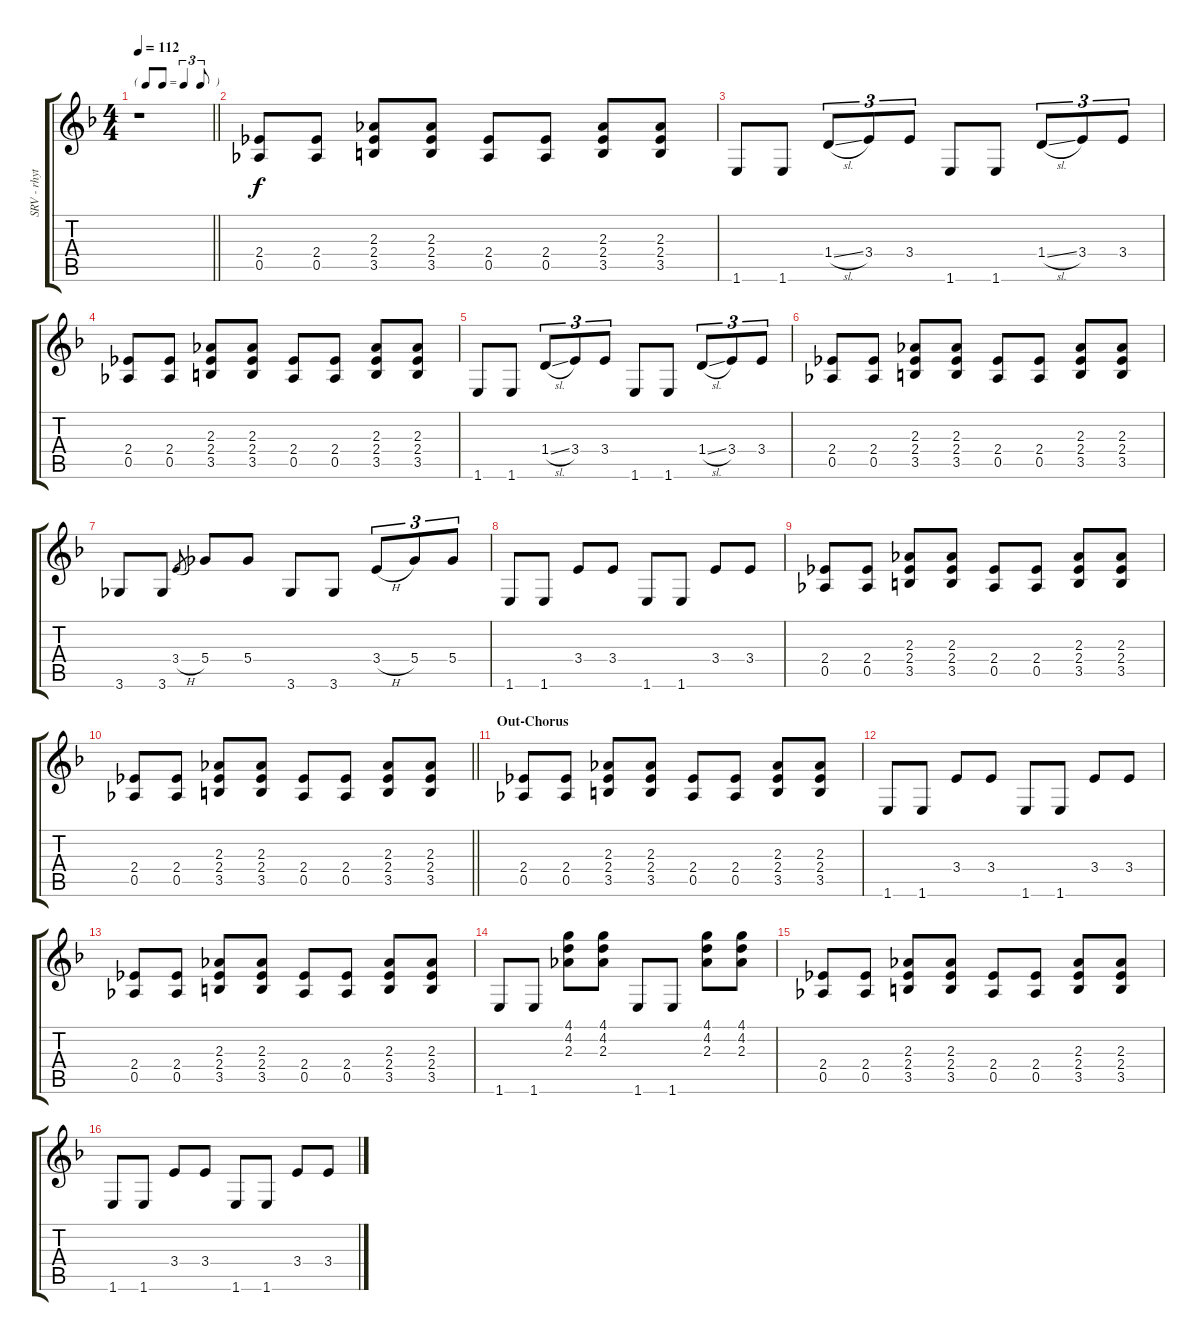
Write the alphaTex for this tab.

\track ("SRV - rhythm guitar" "SRV - rhyt") {instrument overdrivenguitar}
\staff {score tabs}
\tuning (Eb4 Bb3 Gb3 Db3 Ab2 Eb2) {hide}
\ts (4 4)
\tf triplet8th
\tempo 112
\clef g2
\barLineRight lightlight
\ks f
r.1{dy f} |
(2.4 0.5).8 (2.4 0.5).8 (2.3 2.4 3.5).8 (2.3 2.4 3.5).8 (2.4 0.5).8 (2.4 0.5).8 (2.3 2.4 3.5).8 (2.3 2.4 3.5).8 |
1.6.8 1.6.8 1.4{sl}.8{tu (3 2)} 3.4.8{tu (3 2)} 3.4.8{tu (3 2)} 1.6.8 1.6.8 1.4{sl}.8{tu (3 2)} 3.4.8{tu (3 2)} 3.4.8{tu (3 2)} |
(2.4 0.5).8 (2.4 0.5).8 (2.3 2.4 3.5).8 (2.3 2.4 3.5).8 (2.4 0.5).8 (2.4 0.5).8 (2.3 2.4 3.5).8 (2.3 2.4 3.5).8 |
1.6.8 1.6.8 1.4{sl}.8{tu (3 2)} 3.4.8{tu (3 2)} 3.4.8{tu (3 2)} 1.6.8 1.6.8 1.4{sl}.8{tu (3 2)} 3.4.8{tu (3 2)} 3.4.8{tu (3 2)} |
(2.4 0.5).8 (2.4 0.5).8 (2.3 2.4 3.5).8 (2.3 2.4 3.5).8 (2.4 0.5).8 (2.4 0.5).8 (2.3 2.4 3.5).8 (2.3 2.4 3.5).8 |
3.6.8 3.6.8 3.4{h}.8{gr} 5.4.8 5.4.8 3.6.8 3.6.8 3.4{h}.8{tu (3 2)} 5.4.8{tu (3 2)} 5.4.8{tu (3 2)} |
1.6.8 1.6.8 3.4.8 3.4.8 1.6.8 1.6.8 3.4.8 3.4.8 |
(2.4 0.5).8 (2.4 0.5).8 (2.3 2.4 3.5).8 (2.3 2.4 3.5).8 (2.4 0.5).8 (2.4 0.5).8 (2.3 2.4 3.5).8 (2.3 2.4 3.5).8 |
\barLineRight lightlight
(2.4 0.5).8 (2.4 0.5).8 (2.3 2.4 3.5).8 (2.3 2.4 3.5).8 (2.4 0.5).8 (2.4 0.5).8 (2.3 2.4 3.5).8 (2.3 2.4 3.5).8 |
\section ("" "Out-Chorus")
(2.4 0.5).8 (2.4 0.5).8 (2.3 2.4 3.5).8 (2.3 2.4 3.5).8 (2.4 0.5).8 (2.4 0.5).8 (2.3 2.4 3.5).8 (2.3 2.4 3.5).8 |
1.6.8 1.6.8 3.4.8 3.4.8 1.6.8 1.6.8 3.4.8 3.4.8 |
(2.4 0.5).8 (2.4 0.5).8 (2.3 2.4 3.5).8 (2.3 2.4 3.5).8 (2.4 0.5).8 (2.4 0.5).8 (2.3 2.4 3.5).8 (2.3 2.4 3.5).8 |
1.6.8 1.6.8 (4.1 4.2 2.3).8 (4.1 4.2 2.3).8 1.6.8 1.6.8 (4.1 4.2 2.3).8 (4.1 4.2 2.3).8 |
(2.4 0.5).8 (2.4 0.5).8 (2.3 2.4 3.5).8 (2.3 2.4 3.5).8 (2.4 0.5).8 (2.4 0.5).8 (2.3 2.4 3.5).8 (2.3 2.4 3.5).8 |
1.6.8 1.6.8 3.4.8 3.4.8 1.6.8 1.6.8 3.4.8 3.4.8
